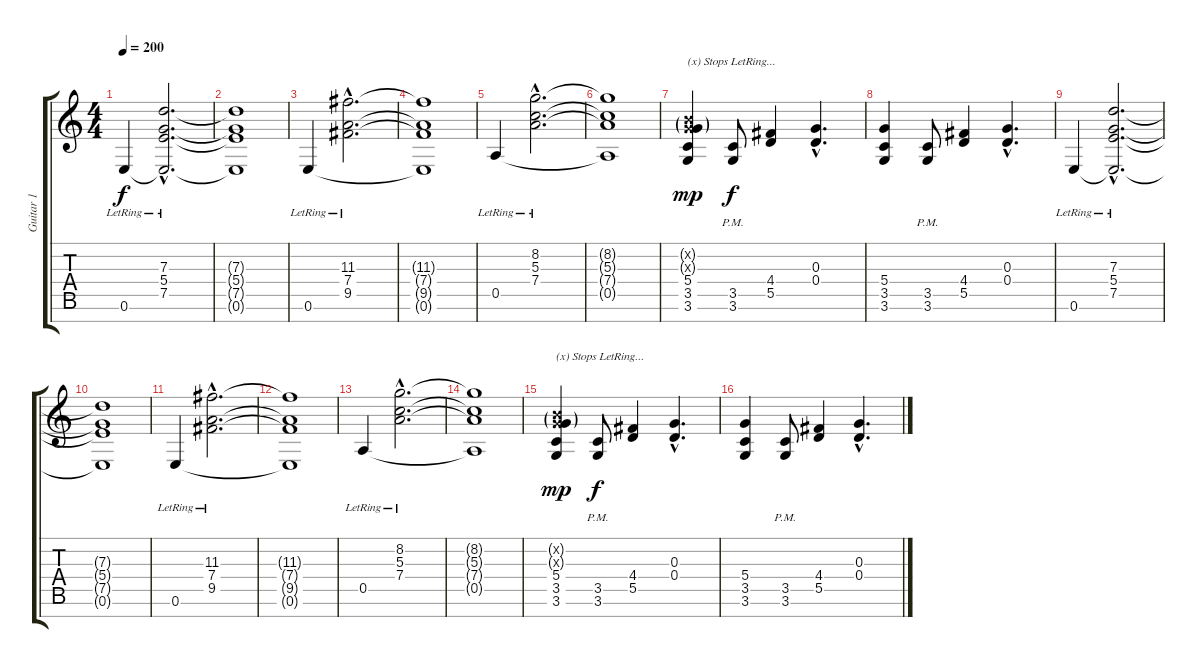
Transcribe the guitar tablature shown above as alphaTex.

\track ("Guitar 1" "Guitar 1") {instrument distortionguitar}
\staff {score tabs}
\tuning (E4 B3 G3 D3 A2 E2 B1) {hide}
\ts (4 4)
\tempo 200
\clef g2
\ks c
0.6{lr}.4{dy f} (7.3{hac lr} 5.4{hac lr} 7.5{hac lr} 0.6{hac t}).2{d} |
(7.3{t} 5.4{t} 7.5{t} 0.6{t}).1 |
0.6{lr}.4 (11.3{hac lr} 7.4{hac lr} 9.5{hac lr}).2{d} |
(11.3{t} 7.4{t} 9.5{t} 0.6{t}).1 |
0.5{lr}.4 (8.2{hac lr} 5.3{hac lr} 7.4{hac lr}).2{d} |
(8.2{t} 5.3{t} 7.4{t} 0.5{t}).1 |
(0.2{g x} 0.3{g x} 5.4 3.5 3.6).4{txt "(x) Stops LetRing..." dy mp} (3.5{pm} 3.6{pm}).8{dy f} (4.4 5.5).4 (0.3{hac} 0.4{hac}).4{d} |
(5.4 3.5 3.6).4 (3.5{pm} 3.6{pm}).8 (4.4 5.5).4 (0.3{hac} 0.4{hac}).4{d} |
0.6{lr}.4 (7.3{hac lr} 5.4{hac lr} 7.5{hac lr} 0.6{hac t}).2{d} |
(7.3{t} 5.4{t} 7.5{t} 0.6{t}).1 |
0.6{lr}.4 (11.3{hac lr} 7.4{hac lr} 9.5{hac lr}).2{d} |
(11.3{t} 7.4{t} 9.5{t} 0.6{t}).1 |
0.5{lr}.4 (8.2{hac lr} 5.3{hac lr} 7.4{hac lr}).2{d} |
(8.2{t} 5.3{t} 7.4{t} 0.5{t}).1 |
(0.2{g x} 0.3{g x} 5.4 3.5 3.6).4{txt "(x) Stops LetRing..." dy mp} (3.5{pm} 3.6{pm}).8{dy f} (4.4 5.5).4 (0.3{hac} 0.4{hac}).4{d} |
(5.4 3.5 3.6).4 (3.5{pm} 3.6{pm}).8 (4.4 5.5).4 (0.3{hac} 0.4{hac}).4{d}
